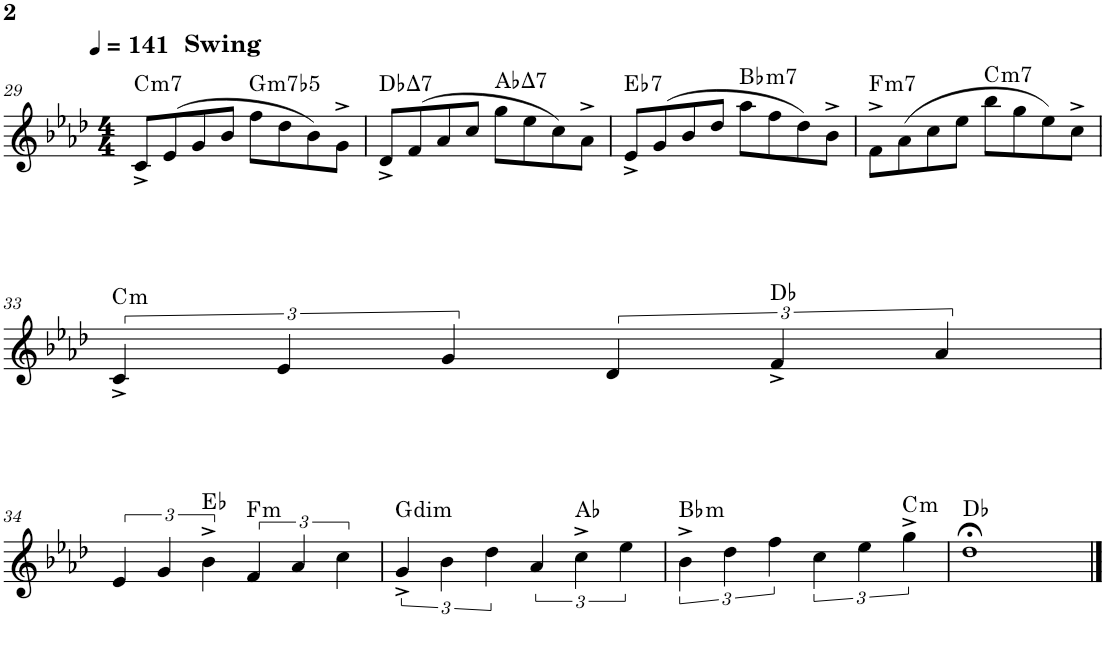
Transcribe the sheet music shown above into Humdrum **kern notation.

**kern	**harte
*part1	*part1
*staff1	*
*I"Alto Saxophone	*
*I'A. Sax.	*
!!LO:PB:g=z
*clefG2	*
*Trd5c9	*
*k[b-e-a-d-]	*
*M4/4	*
*MM141	*
=29	=29
!LO:TX:a:B:t=Swing	!LO:H:kt=m7
8c^/L	C:min7
(8e-/	.
8g/	.
8b-/J	.
!	!LO:H:kt=m7b5
8ff\L	G:hdim7
8dd-\	.
8b-\)	.
8g^\J	.
=30	=30
!	!LO:H:kt=7
8d-^/L	Db:maj7
(8f/	.
8a-/	.
8cc/J	.
!	!LO:H:kt=7
8gg\L	Ab:maj7
8ee-\	.
8cc\)	.
8a-^\J	.
=31	=31
!	!LO:H:kt=7
8e-^/L	Eb:7
(8g/	.
8b-/	.
8dd-/J	.
!	!LO:H:kt=m7
8aa-\L	Bb:min7
8ff\	.
8dd-\)	.
8b-^\J	.
=32	=32
!	!LO:H:kt=m7
8f^\L	F:min7
(8a-\	.
8cc\	.
8ee-\J	.
!	!LO:H:kt=m7
8bb-\L	C:min7
8gg\	.
8ee-\)	.
8cc^\J	.
!!LO:LB:g=z
=33	=33
!	!LO:H:kt=m
6c^/	C:min
6e-/	.
6g/	.
6d-/	.
6f^/	Db:maj
6a-/	.
!!LO:LB:g=z
=34	=34
6e-/	.
6g/	.
6b-^\	Eb:maj
!	!LO:H:kt=m
6f/	F:min
6a-/	.
6cc\	.
=35	=35
!	!LO:H:kt=dim
6g^/	G:dim
6b-\	.
6dd-\	.
6a-/	.
6cc^\	Ab:maj
6ee-\	.
=36	=36
!	!LO:H:kt=m
6b-^\	Bb:min
6dd-\	.
6ff\	.
6cc\	.
6ee-\	.
!	!LO:H:kt=m
6gg^\	C:min
=37	=37
1dd-;<	Db:maj
==	==
*-	*-
